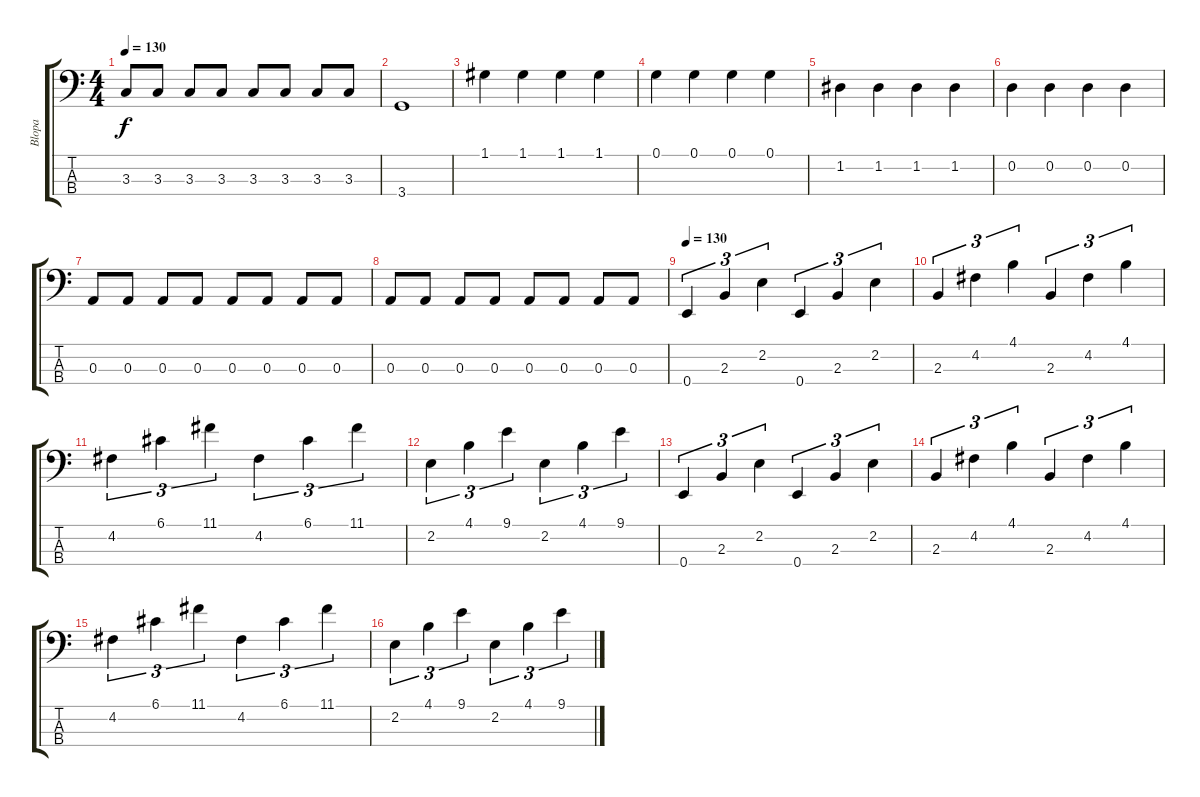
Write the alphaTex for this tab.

\track ("Blopa" "Blopa") {instrument electricbassfinger}
\staff {score tabs}
\tuning (G2 D2 A1 E1) {hide}
\ts (4 4)
\tempo 130
\clef f4
\ks c
3.3.8{dy f volume 4 instrument electricbassfinger} 3.3.8{volume 14} 3.3.8 3.3.8 3.3.8 3.3.8 3.3.8 3.3.8 |
3.4.1 |
1.1.4{volume 8} 1.1.4 1.1.4 1.1.4 |
0.1.4 0.1.4 0.1.4 0.1.4 |
1.2.4 1.2.4 1.2.4 1.2.4 |
0.2.4 0.2.4 0.2.4 0.2.4 |
0.3.8{volume 4} 0.3.8{volume 13} 0.3.8 0.3.8 0.3.8 0.3.8 0.3.8 0.3.8 |
0.3.8 0.3.8 0.3.8 0.3.8 0.3.8 0.3.8 0.3.8 0.3.8 |
\tempo 130
0.4.4{tu (3 2) volume 12} 2.3.4{tu (3 2)} 2.2.4{tu (3 2)} 0.4.4{tu (3 2)} 2.3.4{tu (3 2)} 2.2.4{tu (3 2)} |
2.3.4{tu (3 2)} 4.2.4{tu (3 2)} 4.1.4{tu (3 2)} 2.3.4{tu (3 2)} 4.2.4{tu (3 2)} 4.1.4{tu (3 2)} |
4.2.4{tu (3 2)} 6.1.4{tu (3 2)} 11.1.4{tu (3 2)} 4.2.4{tu (3 2)} 6.1.4{tu (3 2)} 11.1.4{tu (3 2)} |
2.2.4{tu (3 2)} 4.1.4{tu (3 2)} 9.1.4{tu (3 2)} 2.2.4{tu (3 2)} 4.1.4{tu (3 2)} 9.1.4{tu (3 2)} |
0.4.4{tu (3 2)} 2.3.4{tu (3 2)} 2.2.4{tu (3 2)} 0.4.4{tu (3 2)} 2.3.4{tu (3 2)} 2.2.4{tu (3 2)} |
2.3.4{tu (3 2)} 4.2.4{tu (3 2)} 4.1.4{tu (3 2)} 2.3.4{tu (3 2)} 4.2.4{tu (3 2)} 4.1.4{tu (3 2)} |
4.2.4{tu (3 2)} 6.1.4{tu (3 2)} 11.1.4{tu (3 2)} 4.2.4{tu (3 2)} 6.1.4{tu (3 2)} 11.1.4{tu (3 2)} |
2.2.4{tu (3 2)} 4.1.4{tu (3 2)} 9.1.4{tu (3 2)} 2.2.4{tu (3 2)} 4.1.4{tu (3 2)} 9.1.4{tu (3 2)}
